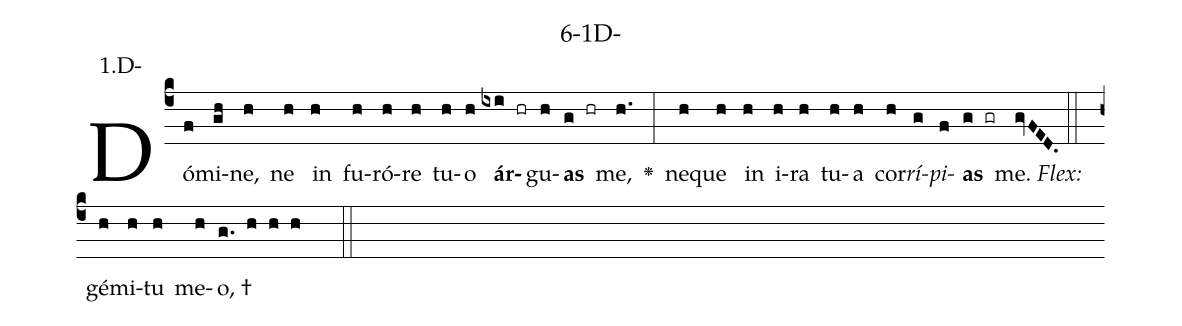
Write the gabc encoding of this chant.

name: 6-1D-;
annotation: 1.D-;
%%
(c4)Dó(f)mi(gh)ne,(h) ne(h) in(h) fu(h)ró(h)re(h) tu(h)o(h) <b>ár</b>(ixi hr)gu(h)<b>as</b>(g hr) me,(h.) <v>\greheightstar</v>(:) ne(h)que(h) in(h) i(h)ra(h) tu(h)a(h) cor(h)<i>rí</i>(g)<i>pi</i>(f)<b>as</b>(g gr) me.(gvFED.) (::)
<i>Flex:</i>()  gé(h)mi(h)tu(h) me(h)o, †(g. h h h  ::)

%E(h) u(h) o(g) u(f) a(g) e.(gvFED.) (::)
